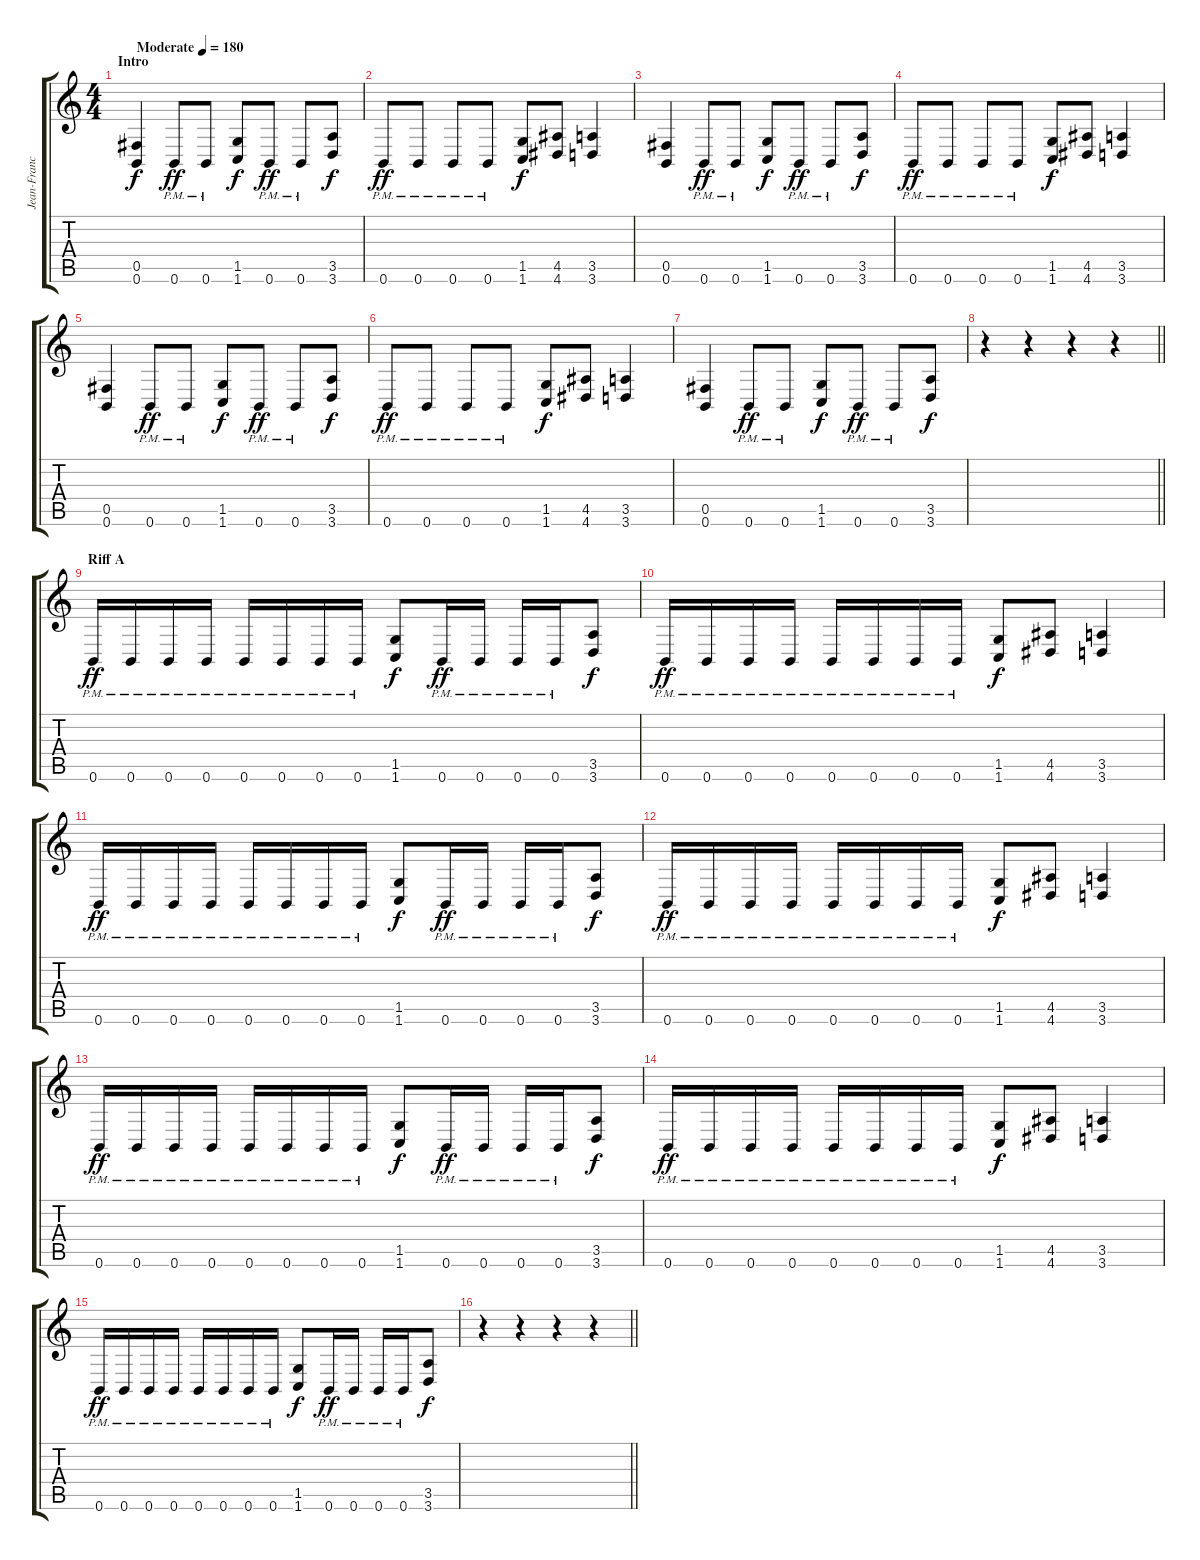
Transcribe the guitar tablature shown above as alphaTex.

\track ("Jean-Francois Dagenais " "Jean-Franc") {instrument distortionguitar}
\staff {score tabs}
\tuning (Db4 Ab3 E3 B2 Gb2 B1) {hide}
\ts (4 4)
\section ("" "Intro")
\tempo (180 "Moderate")
\clef g2
\ks c
(0.5 0.6).4{dy f instrument distortionguitar} 0.6{pm}.8{dy ff} 0.6{pm}.8 (1.5 1.6).8{dy f} 0.6{pm}.8{dy ff} 0.6{pm}.8 (3.5 3.6).8{dy f} |
0.6{pm}.8{dy ff} 0.6{pm}.8 0.6{pm}.8 0.6{pm}.8 (1.5 1.6).8{dy f} (4.5 4.6).8 (3.5 3.6).4 |
(0.5 0.6).4 0.6{pm}.8{dy ff} 0.6{pm}.8 (1.5 1.6).8{dy f} 0.6{pm}.8{dy ff} 0.6{pm}.8 (3.5 3.6).8{dy f} |
0.6{pm}.8{dy ff} 0.6{pm}.8 0.6{pm}.8 0.6{pm}.8 (1.5 1.6).8{dy f} (4.5 4.6).8 (3.5 3.6).4 |
(0.5 0.6).4 0.6{pm}.8{dy ff} 0.6{pm}.8 (1.5 1.6).8{dy f} 0.6{pm}.8{dy ff} 0.6{pm}.8 (3.5 3.6).8{dy f} |
0.6{pm}.8{dy ff} 0.6{pm}.8 0.6{pm}.8 0.6{pm}.8 (1.5 1.6).8{dy f} (4.5 4.6).8 (3.5 3.6).4 |
(0.5 0.6).4 0.6{pm}.8{dy ff} 0.6{pm}.8 (1.5 1.6).8{dy f} 0.6{pm}.8{dy ff} 0.6{pm}.8 (3.5 3.6).8{dy f} |
\barLineRight lightlight
r.4 r.4 r.4 r.4 |
\section ("" "Riff A")
0.6{pm}.16{dy ff} 0.6{pm}.16 0.6{pm}.16 0.6{pm}.16 0.6{pm}.16 0.6{pm}.16 0.6{pm}.16 0.6{pm}.16 (1.5 1.6).8{dy f} 0.6{pm}.16{dy ff} 0.6{pm}.16 0.6{pm}.16 0.6{pm}.16 (3.5 3.6).8{dy f} |
0.6{pm}.16{dy ff} 0.6{pm}.16 0.6{pm}.16 0.6{pm}.16 0.6{pm}.16 0.6{pm}.16 0.6{pm}.16 0.6{pm}.16 (1.5 1.6).8{dy f} (4.5 4.6).8 (3.5 3.6).4 |
0.6{pm}.16{dy ff} 0.6{pm}.16 0.6{pm}.16 0.6{pm}.16 0.6{pm}.16 0.6{pm}.16 0.6{pm}.16 0.6{pm}.16 (1.5 1.6).8{dy f} 0.6{pm}.16{dy ff} 0.6{pm}.16 0.6{pm}.16 0.6{pm}.16 (3.5 3.6).8{dy f} |
0.6{pm}.16{dy ff} 0.6{pm}.16 0.6{pm}.16 0.6{pm}.16 0.6{pm}.16 0.6{pm}.16 0.6{pm}.16 0.6{pm}.16 (1.5 1.6).8{dy f} (4.5 4.6).8 (3.5 3.6).4 |
0.6{pm}.16{dy ff} 0.6{pm}.16 0.6{pm}.16 0.6{pm}.16 0.6{pm}.16 0.6{pm}.16 0.6{pm}.16 0.6{pm}.16 (1.5 1.6).8{dy f} 0.6{pm}.16{dy ff} 0.6{pm}.16 0.6{pm}.16 0.6{pm}.16 (3.5 3.6).8{dy f} |
0.6{pm}.16{dy ff} 0.6{pm}.16 0.6{pm}.16 0.6{pm}.16 0.6{pm}.16 0.6{pm}.16 0.6{pm}.16 0.6{pm}.16 (1.5 1.6).8{dy f} (4.5 4.6).8 (3.5 3.6).4 |
0.6{pm}.16{dy ff} 0.6{pm}.16 0.6{pm}.16 0.6{pm}.16 0.6{pm}.16 0.6{pm}.16 0.6{pm}.16 0.6{pm}.16 (1.5 1.6).8{dy f} 0.6{pm}.16{dy ff} 0.6{pm}.16 0.6{pm}.16 0.6{pm}.16 (3.5 3.6).8{dy f} |
\barLineRight lightlight
r.4 r.4 r.4 r.4
